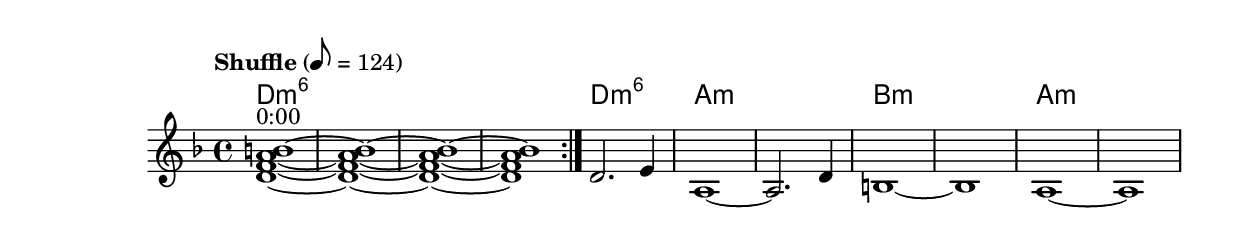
\version "2.22"


harmonies = \chordmode {
  \set majorSevenSymbol = \markup { maj7 }
  \set noChordSymbol = ""  

  \repeat volta 2 {
    d1:m6 r r r
  }

  d1:m6
  a1:m r 
  b1:m r 
  a1:m r 

}

rhythms = \relative c' {
  \key f \major
  \time 4/4 
  \tempo \markup {
    Shuffle
  } 8 = 124
  
  \repeat volta 2 {
    <d f a b>1~^\markup { "0:00" } <d f a b>~ <d f a b>~ <d f a b>
  }


  d2. e4
  a,1~  a2. d4
  b1~  b
  a1~ a 

  

}

<<
  \new ChordNames \harmonies
  \new Staff \rhythms
>>